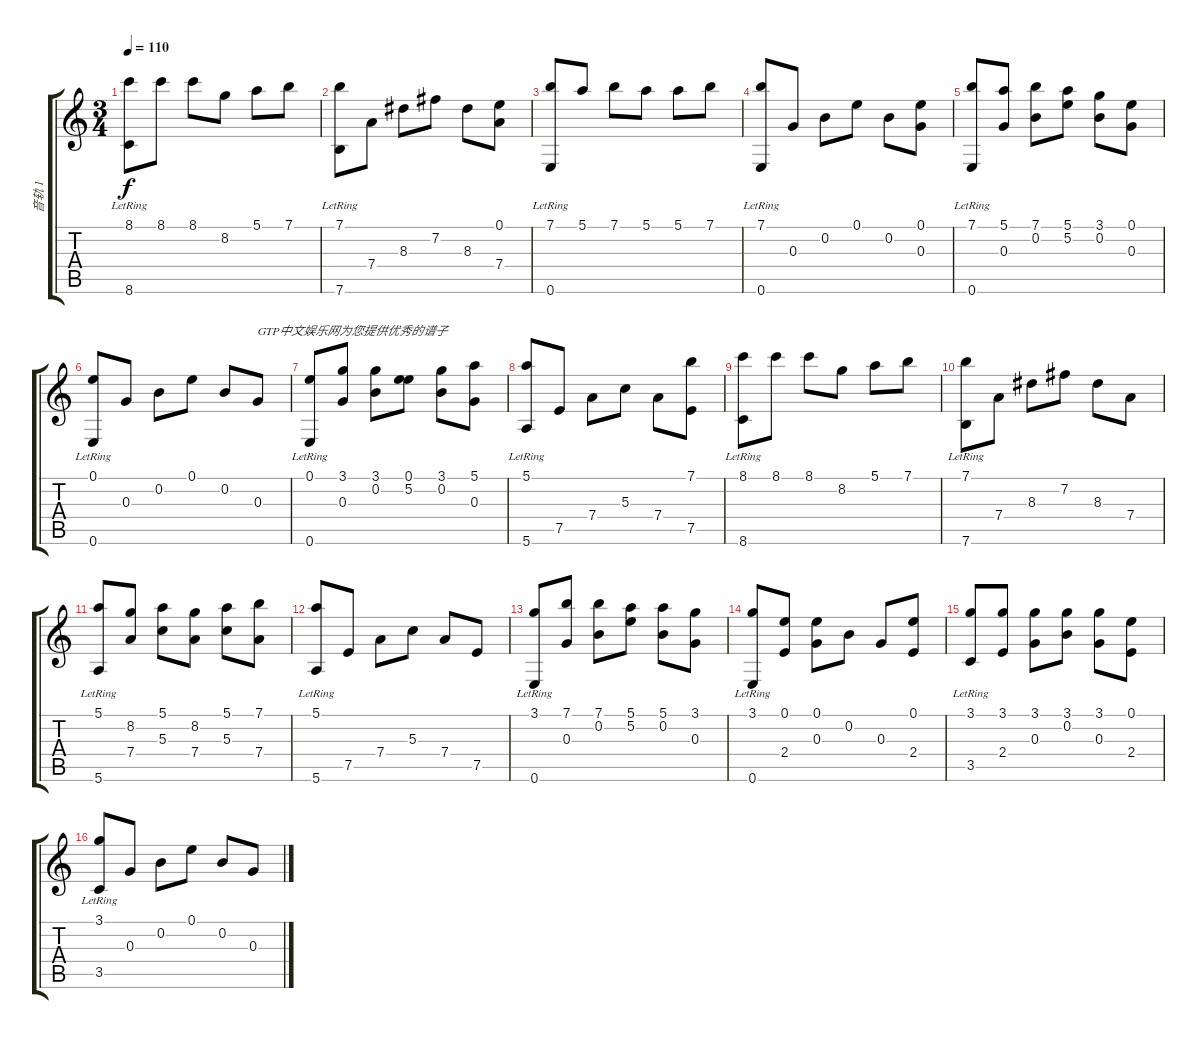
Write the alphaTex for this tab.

\track ("音轨 1" "音轨 1") {instrument acousticguitarsteel}
\staff {score tabs}
\tuning (E4 B3 G3 D3 A2 E2) {hide}
\ts (3 4)
\tempo 110
\clef g2
\ks c
(8.1 8.6{lr}).8{dy f} 8.1.8 8.1.8 8.2.8 5.1.8 7.1.8 |
(7.1{lr} 7.6{lr}).8 7.4.8 8.3.8 7.2.8 8.3.8 (0.1 7.4).8 |
(7.1 0.6{lr}).8 5.1.8 7.1.8 5.1.8 5.1.8 7.1.8 |
(7.1{lr} 0.6{lr}).8 0.3.8 0.2.8 0.1.8 0.2.8 (0.1 0.3).8 |
(7.1 0.6{lr}).8 (5.1 0.3).8 (7.1 0.2).8 (5.1 5.2).8 (3.1 0.2).8 (0.1 0.3).8 |
(0.1{lr} 0.6{lr}).8 0.3.8 0.2.8 0.1.8 0.2.8 0.3.8{txt "GTP中文娱乐网为您提供优秀的谱子"} |
(0.1 0.6{lr}).8 (3.1 0.3).8 (3.1 0.2).8 (0.1 5.2).8 (3.1 0.2).8 (5.1 0.3).8 |
(5.1{lr} 5.6{lr}).8 7.5.8 7.4.8 5.3.8 7.4.8 (7.1 7.5).8 |
(8.1{lr} 8.6{lr}).8 8.1.8 8.1.8 8.2.8 5.1.8 7.1.8 |
(7.1{lr} 7.6{lr}).8 7.4.8 8.3.8 7.2.8 8.3.8 7.4.8 |
(5.1 5.6{lr}).8 (8.2 7.4).8 (5.1 5.3).8 (8.2 7.4).8 (5.1 5.3).8 (7.1 7.4).8 |
(5.1{lr} 5.6{lr}).8 7.5.8 7.4.8 5.3.8 7.4.8 7.5.8 |
(3.1 0.6{lr}).8 (7.1 0.3).8 (7.1 0.2).8 (5.1 5.2).8 (5.1 0.2).8 (3.1 0.3).8 |
(3.1 0.6{lr}).8 (0.1 2.4).8 (0.1 0.3).8 0.2.8 0.3.8 (0.1 2.4).8 |
(3.1 3.5{lr}).8 (3.1 2.4).8 (3.1 0.3).8 (3.1 0.2).8 (3.1 0.3).8 (0.1 2.4).8 |
(3.1{lr} 3.5{lr}).8 0.3.8 0.2.8 0.1.8 0.2.8 0.3.8
